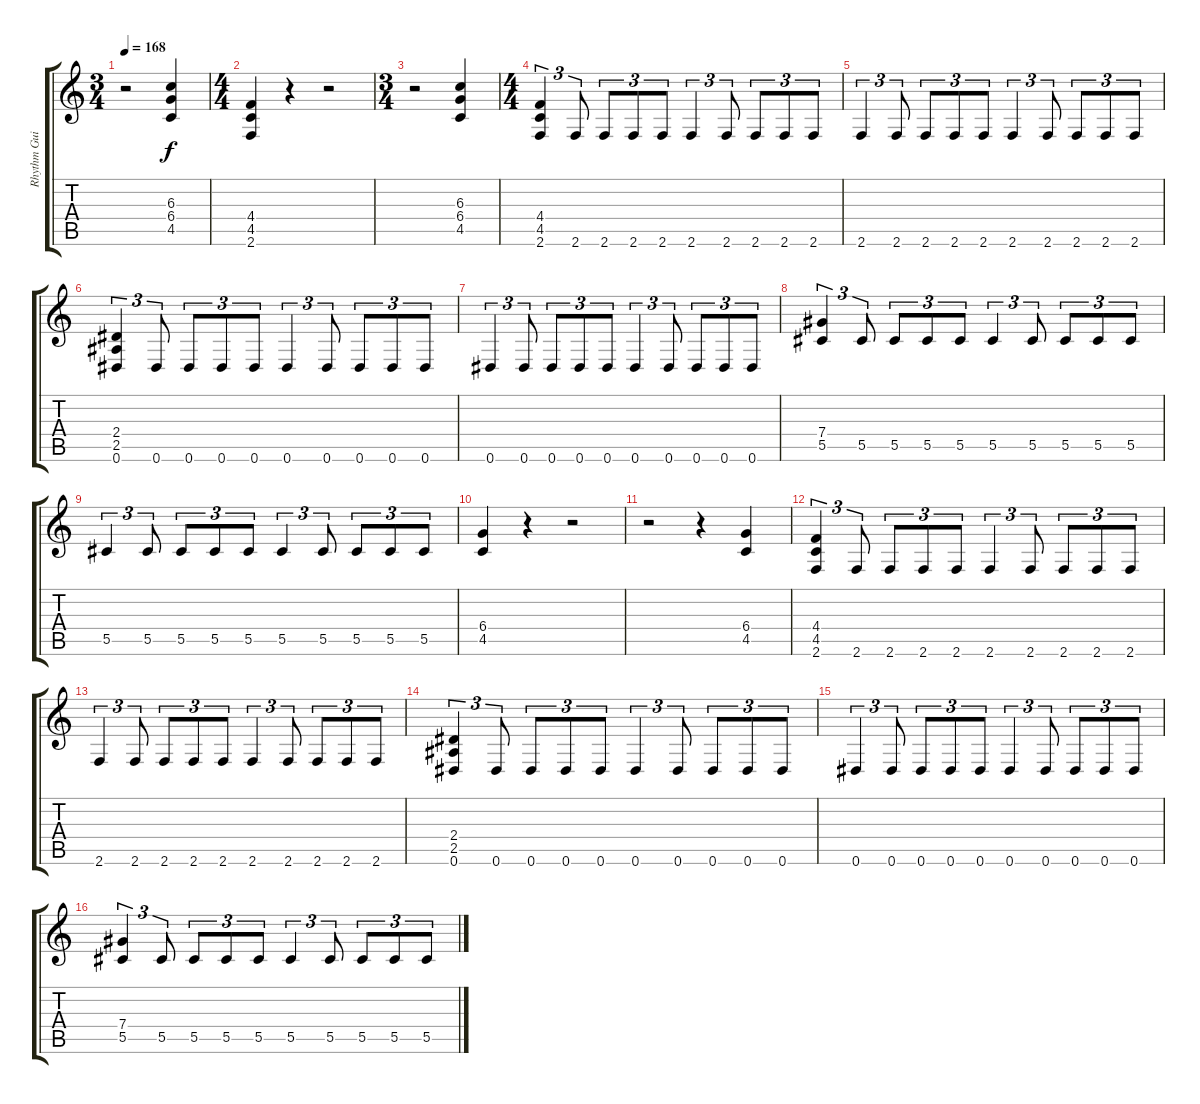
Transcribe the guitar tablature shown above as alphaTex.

\track ("Rhythm Guitar " "Rhythm Gui") {instrument distortionguitar}
\staff {score tabs}
\tuning (Eb4 Bb3 Gb3 Db3 Ab2 Eb2) {hide}
\ts (3 4)
\tempo 168
\clef g2
\ks c
r.2{dy f} (6.3 6.4 4.5).4 |
\ts (4 4)
(4.4 4.5 2.6).4 r.4 r.2 |
\ts (3 4)
r.2 (6.3 6.4 4.5).4 |
\ts (4 4)
(4.4 4.5 2.6).4{tu (3 2)} 2.6.8{tu (3 2)} 2.6.8{tu (3 2)} 2.6.8{tu (3 2)} 2.6.8{tu (3 2)} 2.6.4{tu (3 2)} 2.6.8{tu (3 2)} 2.6.8{tu (3 2)} 2.6.8{tu (3 2)} 2.6.8{tu (3 2)} |
2.6.4{tu (3 2)} 2.6.8{tu (3 2)} 2.6.8{tu (3 2)} 2.6.8{tu (3 2)} 2.6.8{tu (3 2)} 2.6.4{tu (3 2)} 2.6.8{tu (3 2)} 2.6.8{tu (3 2)} 2.6.8{tu (3 2)} 2.6.8{tu (3 2)} |
(2.4 2.5 0.6).4{tu (3 2)} 0.6.8{tu (3 2)} 0.6.8{tu (3 2)} 0.6.8{tu (3 2)} 0.6.8{tu (3 2)} 0.6.4{tu (3 2)} 0.6.8{tu (3 2)} 0.6.8{tu (3 2)} 0.6.8{tu (3 2)} 0.6.8{tu (3 2)} |
0.6.4{tu (3 2)} 0.6.8{tu (3 2)} 0.6.8{tu (3 2)} 0.6.8{tu (3 2)} 0.6.8{tu (3 2)} 0.6.4{tu (3 2)} 0.6.8{tu (3 2)} 0.6.8{tu (3 2)} 0.6.8{tu (3 2)} 0.6.8{tu (3 2)} |
(7.4 5.5).4{tu (3 2)} 5.5.8{tu (3 2)} 5.5.8{tu (3 2)} 5.5.8{tu (3 2)} 5.5.8{tu (3 2)} 5.5.4{tu (3 2)} 5.5.8{tu (3 2)} 5.5.8{tu (3 2)} 5.5.8{tu (3 2)} 5.5.8{tu (3 2)} |
5.5.4{tu (3 2)} 5.5.8{tu (3 2)} 5.5.8{tu (3 2)} 5.5.8{tu (3 2)} 5.5.8{tu (3 2)} 5.5.4{tu (3 2)} 5.5.8{tu (3 2)} 5.5.8{tu (3 2)} 5.5.8{tu (3 2)} 5.5.8{tu (3 2)} |
(6.4 4.5).4 r.4 r.2 |
r.2 r.4 (6.4 4.5).4 |
(4.4 4.5 2.6).4{tu (3 2)} 2.6.8{tu (3 2)} 2.6.8{tu (3 2)} 2.6.8{tu (3 2)} 2.6.8{tu (3 2)} 2.6.4{tu (3 2)} 2.6.8{tu (3 2)} 2.6.8{tu (3 2)} 2.6.8{tu (3 2)} 2.6.8{tu (3 2)} |
2.6.4{tu (3 2)} 2.6.8{tu (3 2)} 2.6.8{tu (3 2)} 2.6.8{tu (3 2)} 2.6.8{tu (3 2)} 2.6.4{tu (3 2)} 2.6.8{tu (3 2)} 2.6.8{tu (3 2)} 2.6.8{tu (3 2)} 2.6.8{tu (3 2)} |
(2.4 2.5 0.6).4{tu (3 2)} 0.6.8{tu (3 2)} 0.6.8{tu (3 2)} 0.6.8{tu (3 2)} 0.6.8{tu (3 2)} 0.6.4{tu (3 2)} 0.6.8{tu (3 2)} 0.6.8{tu (3 2)} 0.6.8{tu (3 2)} 0.6.8{tu (3 2)} |
0.6.4{tu (3 2)} 0.6.8{tu (3 2)} 0.6.8{tu (3 2)} 0.6.8{tu (3 2)} 0.6.8{tu (3 2)} 0.6.4{tu (3 2)} 0.6.8{tu (3 2)} 0.6.8{tu (3 2)} 0.6.8{tu (3 2)} 0.6.8{tu (3 2)} |
(7.4 5.5).4{tu (3 2)} 5.5.8{tu (3 2)} 5.5.8{tu (3 2)} 5.5.8{tu (3 2)} 5.5.8{tu (3 2)} 5.5.4{tu (3 2)} 5.5.8{tu (3 2)} 5.5.8{tu (3 2)} 5.5.8{tu (3 2)} 5.5.8{tu (3 2)}
